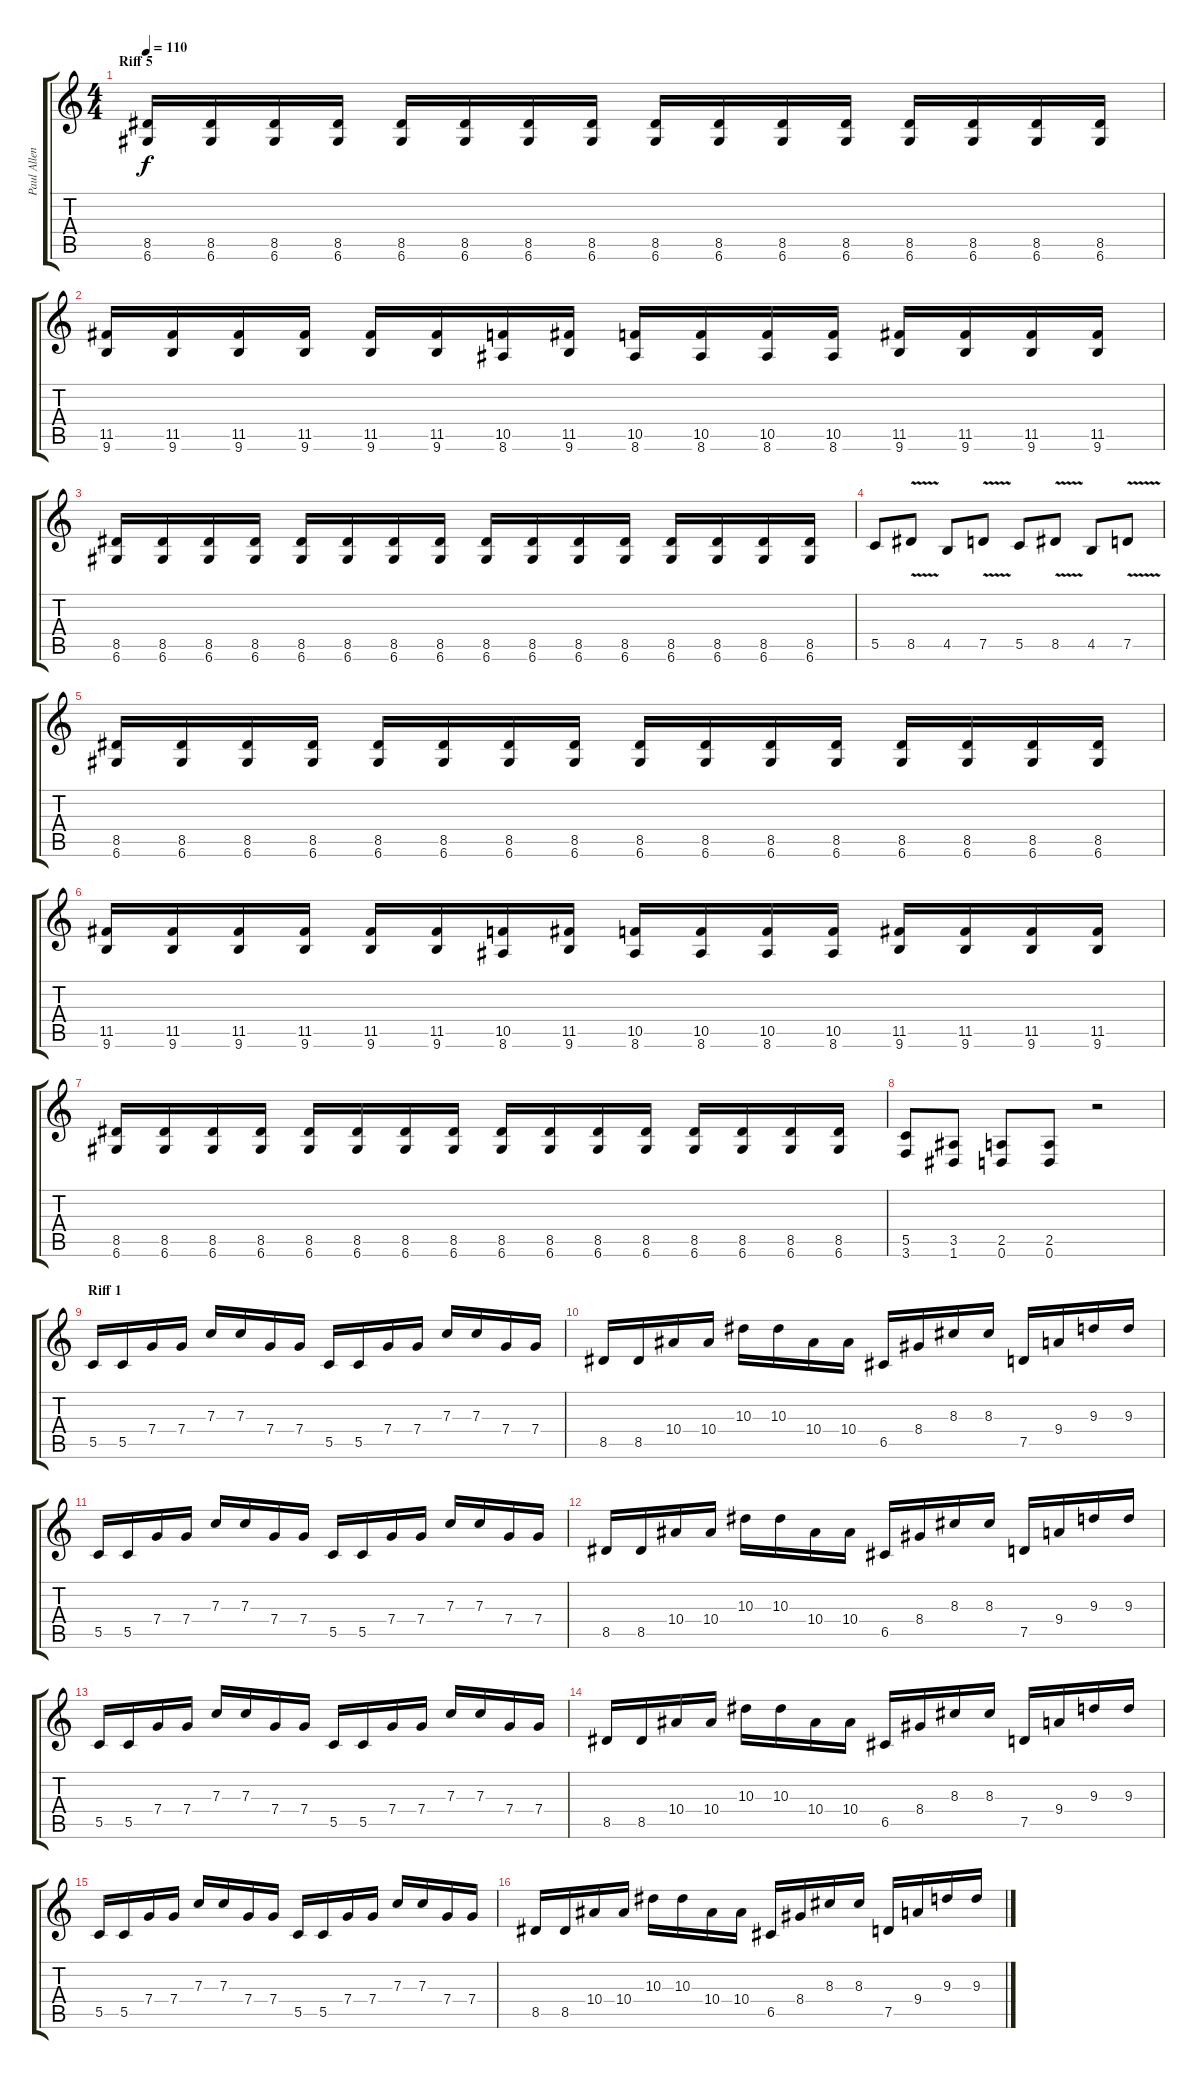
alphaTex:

\track ("Paul Allender (Guitar Soul)" "Paul Allen") {instrument distortionguitar}
\staff {score tabs}
\tuning (D4 A3 F3 C3 G2 D2) {hide}
\ts (4 4)
\section ("" "Riff 5")
\tempo 110
\clef g2
\ks c
(8.5 6.6).16{dy f} (8.5 6.6).16 (8.5 6.6).16 (8.5 6.6).16 (8.5 6.6).16 (8.5 6.6).16 (8.5 6.6).16 (8.5 6.6).16 (8.5 6.6).16 (8.5 6.6).16 (8.5 6.6).16 (8.5 6.6).16 (8.5 6.6).16 (8.5 6.6).16 (8.5 6.6).16 (8.5 6.6).16 |
(11.5 9.6).16 (11.5 9.6).16 (11.5 9.6).16 (11.5 9.6).16 (11.5 9.6).16 (11.5 9.6).16 (10.5 8.6).16 (11.5 9.6).16 (10.5 8.6).16 (10.5 8.6).16 (10.5 8.6).16 (10.5 8.6).16 (11.5 9.6).16 (11.5 9.6).16 (11.5 9.6).16 (11.5 9.6).16 |
(8.5 6.6).16 (8.5 6.6).16 (8.5 6.6).16 (8.5 6.6).16 (8.5 6.6).16 (8.5 6.6).16 (8.5 6.6).16 (8.5 6.6).16 (8.5 6.6).16 (8.5 6.6).16 (8.5 6.6).16 (8.5 6.6).16 (8.5 6.6).16 (8.5 6.6).16 (8.5 6.6).16 (8.5 6.6).16 |
5.5.8 8.5{v}.8 4.5.8 7.5{v}.8 5.5.8 8.5{v}.8 4.5.8 7.5{v}.8 |
(8.5 6.6).16 (8.5 6.6).16 (8.5 6.6).16 (8.5 6.6).16 (8.5 6.6).16 (8.5 6.6).16 (8.5 6.6).16 (8.5 6.6).16 (8.5 6.6).16 (8.5 6.6).16 (8.5 6.6).16 (8.5 6.6).16 (8.5 6.6).16 (8.5 6.6).16 (8.5 6.6).16 (8.5 6.6).16 |
(11.5 9.6).16 (11.5 9.6).16 (11.5 9.6).16 (11.5 9.6).16 (11.5 9.6).16 (11.5 9.6).16 (10.5 8.6).16 (11.5 9.6).16 (10.5 8.6).16 (10.5 8.6).16 (10.5 8.6).16 (10.5 8.6).16 (11.5 9.6).16 (11.5 9.6).16 (11.5 9.6).16 (11.5 9.6).16 |
(8.5 6.6).16 (8.5 6.6).16 (8.5 6.6).16 (8.5 6.6).16 (8.5 6.6).16 (8.5 6.6).16 (8.5 6.6).16 (8.5 6.6).16 (8.5 6.6).16 (8.5 6.6).16 (8.5 6.6).16 (8.5 6.6).16 (8.5 6.6).16 (8.5 6.6).16 (8.5 6.6).16 (8.5 6.6).16 |
(5.5 3.6).8 (3.5 1.6).8 (2.5 0.6).8 (2.5 0.6).8 r.2 |
\section ("" "Riff 1")
5.5.16 5.5.16 7.4.16 7.4.16 7.3.16 7.3.16 7.4.16 7.4.16 5.5.16 5.5.16 7.4.16 7.4.16 7.3.16 7.3.16 7.4.16 7.4.16 |
8.5.16 8.5.16 10.4.16 10.4.16 10.3.16 10.3.16 10.4.16 10.4.16 6.5.16 8.4.16 8.3.16 8.3.16 7.5.16 9.4.16 9.3.16 9.3.16 |
5.5.16 5.5.16 7.4.16 7.4.16 7.3.16 7.3.16 7.4.16 7.4.16 5.5.16 5.5.16 7.4.16 7.4.16 7.3.16 7.3.16 7.4.16 7.4.16 |
8.5.16 8.5.16 10.4.16 10.4.16 10.3.16 10.3.16 10.4.16 10.4.16 6.5.16 8.4.16 8.3.16 8.3.16 7.5.16 9.4.16 9.3.16 9.3.16 |
5.5.16 5.5.16 7.4.16 7.4.16 7.3.16 7.3.16 7.4.16 7.4.16 5.5.16 5.5.16 7.4.16 7.4.16 7.3.16 7.3.16 7.4.16 7.4.16 |
8.5.16 8.5.16 10.4.16 10.4.16 10.3.16 10.3.16 10.4.16 10.4.16 6.5.16 8.4.16 8.3.16 8.3.16 7.5.16 9.4.16 9.3.16 9.3.16 |
5.5.16 5.5.16 7.4.16 7.4.16 7.3.16 7.3.16 7.4.16 7.4.16 5.5.16 5.5.16 7.4.16 7.4.16 7.3.16 7.3.16 7.4.16 7.4.16 |
8.5.16 8.5.16 10.4.16 10.4.16 10.3.16 10.3.16 10.4.16 10.4.16 6.5.16 8.4.16 8.3.16 8.3.16 7.5.16 9.4.16 9.3.16 9.3.16
